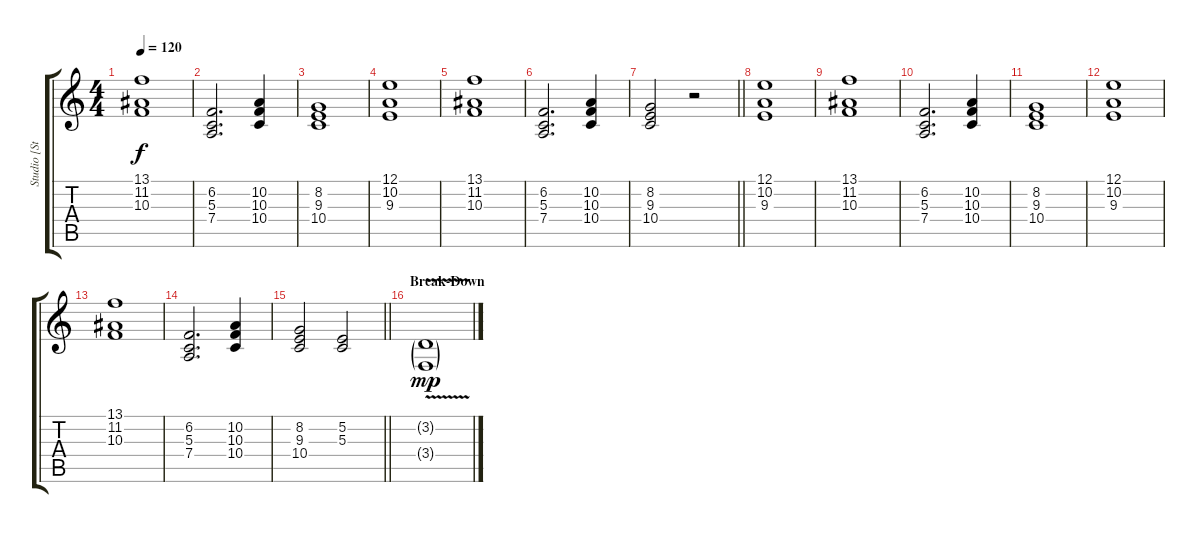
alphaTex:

\track ("Studio [Strings]" "Studio [St") {instrument viola}
\staff {score tabs}
\tuning (E4 B3 G3 D3 A2 D2) {hide}
\ts (4 4)
\tempo 120
\clef g2
\ks c
(13.1 11.2 10.3).1{dy f} |
(6.2 5.3 7.4).2{d} (10.2 10.3 10.4).4 |
(8.2 9.3 10.4).1 |
(12.1 10.2 9.3).1 |
(13.1 11.2 10.3).1 |
(6.2 5.3 7.4).2{d} (10.2 10.3 10.4).4 |
\barLineRight lightlight
(8.2 9.3 10.4).2 r.2 |
(12.1 10.2 9.3).1 |
(13.1 11.2 10.3).1 |
(6.2 5.3 7.4).2{d} (10.2 10.3 10.4).4 |
(8.2 9.3 10.4).1 |
(12.1 10.2 9.3).1 |
(13.1 11.2 10.3).1 |
(6.2 5.3 7.4).2{d} (10.2 10.3 10.4).4 |
\barLineRight lightlight
(8.2 9.3 10.4).2 (5.2 5.3).2 |
\section ("" "Break-Down")
(3.2{g} 3.4{v g}).1{dy mp volume 6}
